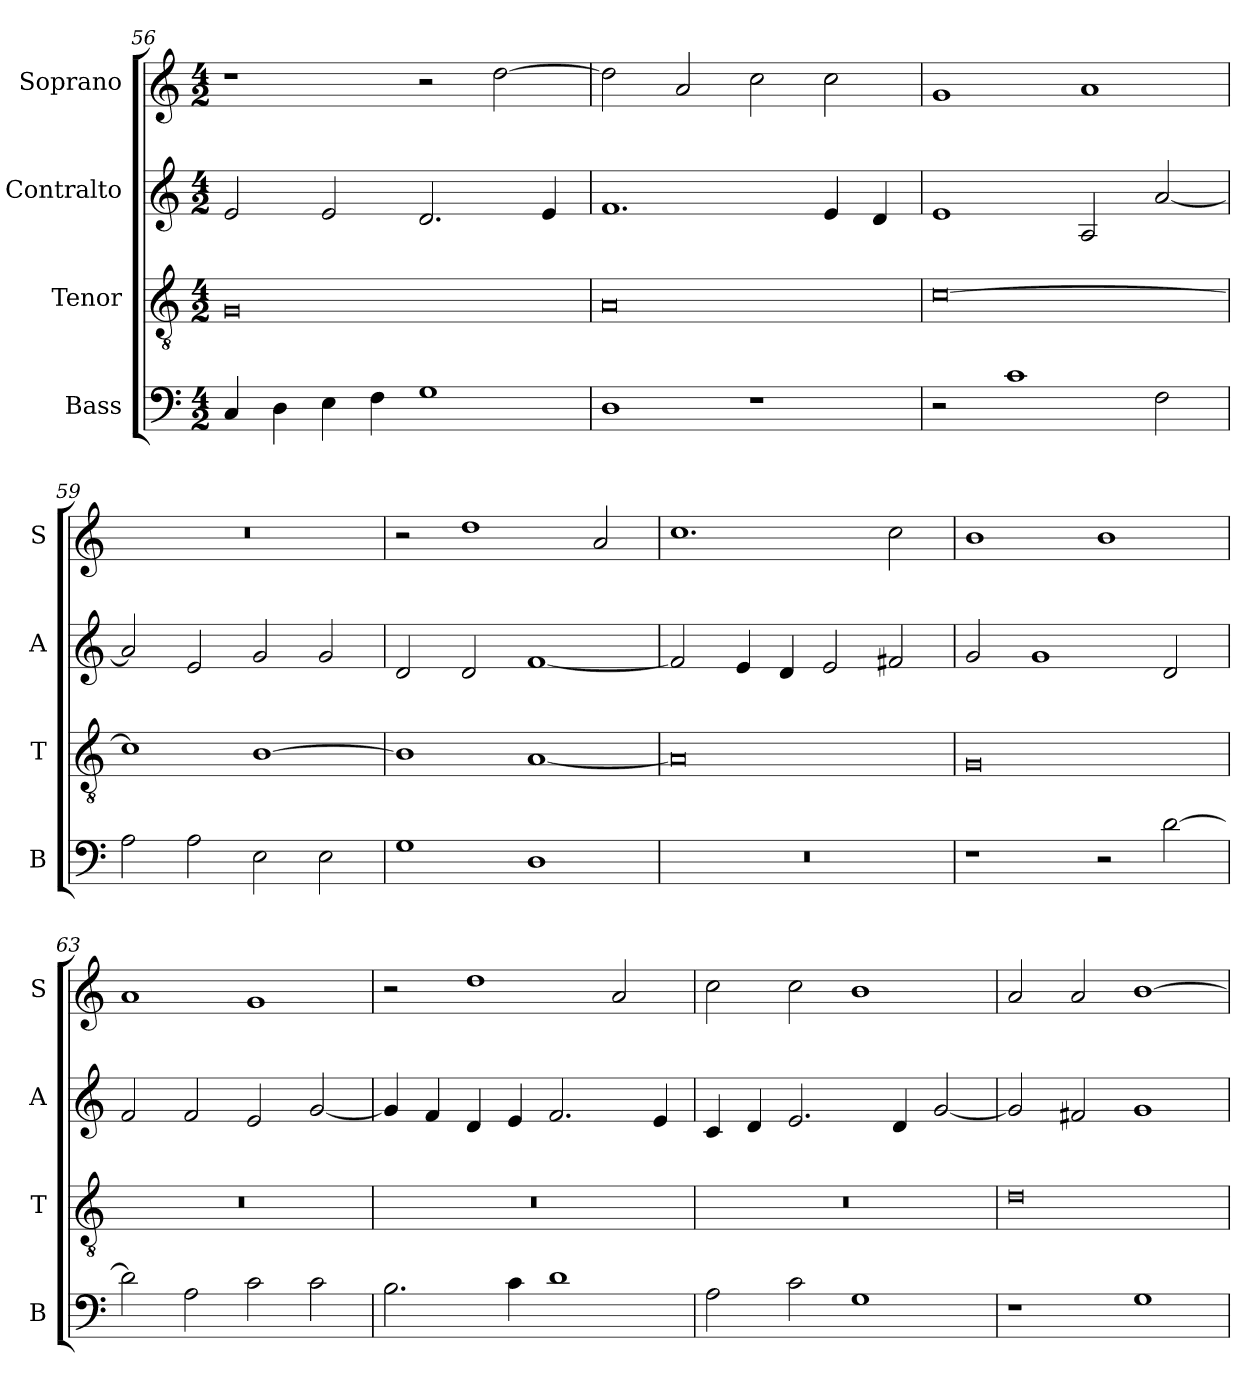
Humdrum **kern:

**kern	**kern	**kern	**kern
*part4	*part3	*part2	*part1
*staff4	*staff3	*staff2	*staff1
*I"Bass	*I"Tenor	*I"Contralto	*I"Soprano
*I'B	*I'T	*I'A	*I'S
*clefF4	*clefGv2	*clefG2	*clefG2
*k[]	*k[]	*k[]	*k[]
*G:mix	*G:mix	*G:mix	*G:mix
*M4/2	*M4/2	*M4/2	*M4/2
=56	=56	=56	=56
4C	0G	2e	1r
4D	.	.	.
4E	.	2e	.
4F	.	.	.
1G	.	2.d	2r
.	.	.	[2dd
.	.	4e	.
=57	=57	=57	=57
1D	0A	1.f	2dd]
.	.	.	2a
1r	.	.	2cc
.	.	4e	2cc
.	.	4d	.
=58	=58	=58	=58
2r	[0c	1e	1g
1c	.	.	.
.	.	2A	1a
2F	.	[2a	.
=59	=59	=59	=59
2A	1c]	2a]	0r
2A	.	2e	.
2E	[1B	2g	.
2E	.	2g	.
=60	=60	=60	=60
1G	1B]	2d	2r
.	.	2d	1dd
1D	[1A	[1f	.
.	.	.	2a
=61	=61	=61	=61
0r	0A]	2f]	1.cc
.	.	4e	.
.	.	4d	.
.	.	2e	.
.	.	2f#X	2cc
=62	=62	=62	=62
1r	0G	2g	1b
.	.	1g	.
2r	.	.	1b
[2d	.	2d	.
=63	=63	=63	=63
2d]	0r	2f	1a
2A	.	2f	.
2c	.	2e	1g
2c	.	[2g	.
=64	=64	=64	=64
2.B	0r	4g]	2r
.	.	4f	.
.	.	4d	1dd
4c	.	4e	.
1d	.	2.f	.
.	.	.	2a
.	.	4e	.
=65	=65	=65	=65
2A	0r	4c	2cc
.	.	4d	.
2c	.	2.e	2cc
1G	.	.	1b
.	.	4d	.
.	.	[2g	.
=66	=66	=66	=66
1r	0d	2g]	2a
.	.	2f#X	2a
1G	.	1g	[1b
=	=	=	=
*-	*-	*-	*-
